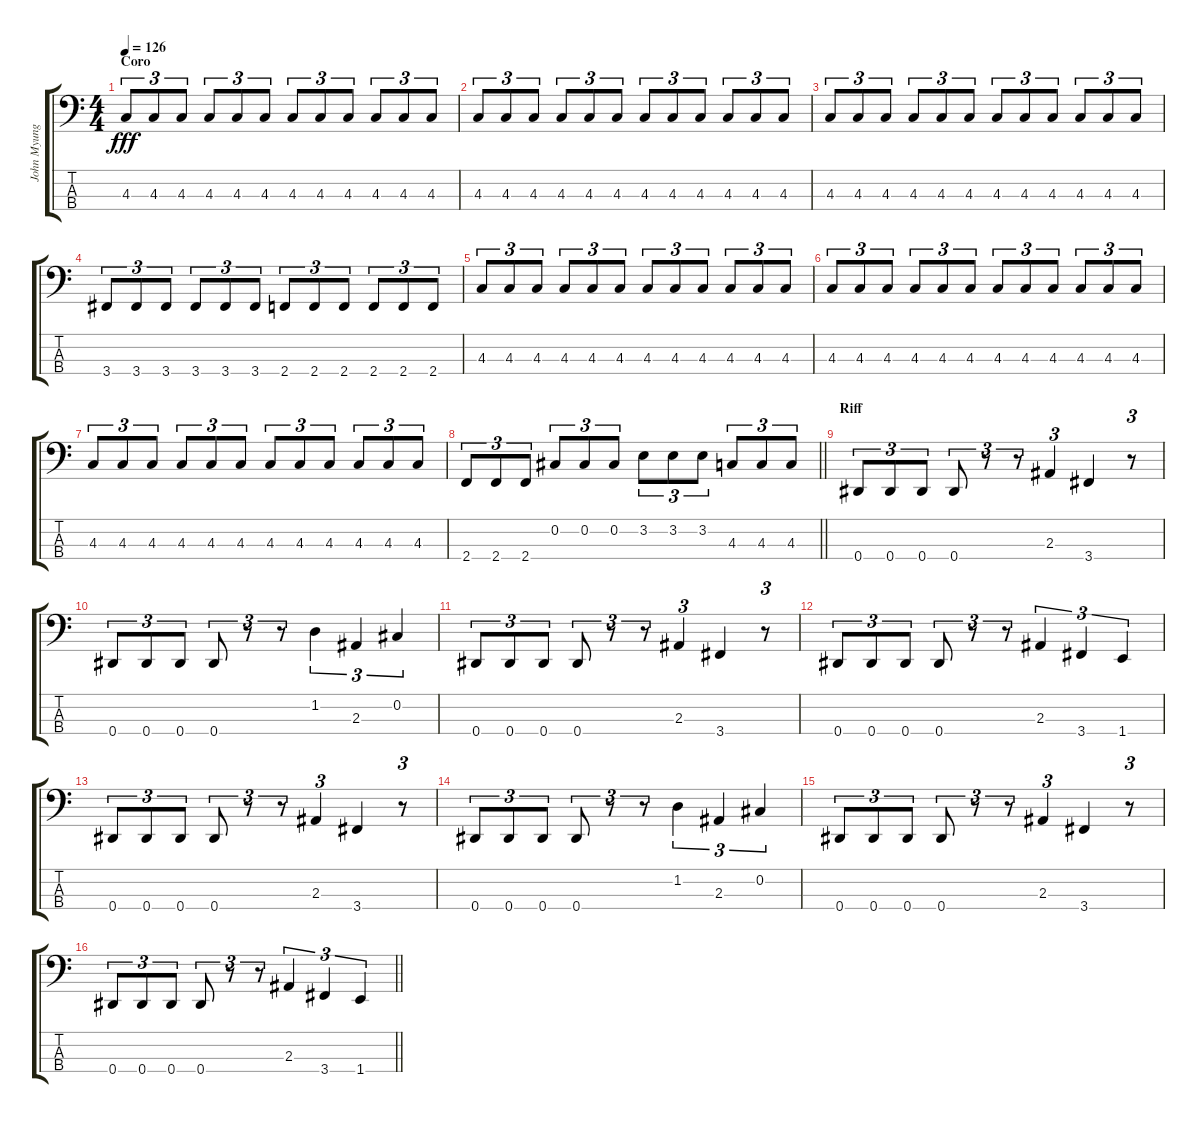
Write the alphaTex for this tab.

\track ("John Myung (4 Strings Alternative)" "John Myung") {mute instrument electricbassfinger}
\staff {score tabs}
\tuning (Gb2 Db2 Ab1 Eb1) {hide}
\ts (4 4)
\section ("" "Coro")
\tempo 126
\clef f4
\ks c
4.3.8{tu (3 2) dy fff} 4.3.8{tu (3 2)} 4.3.8{tu (3 2)} 4.3.8{tu (3 2)} 4.3.8{tu (3 2)} 4.3.8{tu (3 2)} 4.3.8{tu (3 2)} 4.3.8{tu (3 2)} 4.3.8{tu (3 2)} 4.3.8{tu (3 2)} 4.3.8{tu (3 2)} 4.3.8{tu (3 2)} |
4.3.8{tu (3 2)} 4.3.8{tu (3 2)} 4.3.8{tu (3 2)} 4.3.8{tu (3 2)} 4.3.8{tu (3 2)} 4.3.8{tu (3 2)} 4.3.8{tu (3 2)} 4.3.8{tu (3 2)} 4.3.8{tu (3 2)} 4.3.8{tu (3 2)} 4.3.8{tu (3 2)} 4.3.8{tu (3 2)} |
4.3.8{tu (3 2)} 4.3.8{tu (3 2)} 4.3.8{tu (3 2)} 4.3.8{tu (3 2)} 4.3.8{tu (3 2)} 4.3.8{tu (3 2)} 4.3.8{tu (3 2)} 4.3.8{tu (3 2)} 4.3.8{tu (3 2)} 4.3.8{tu (3 2)} 4.3.8{tu (3 2)} 4.3.8{tu (3 2)} |
3.4.8{tu (3 2)} 3.4.8{tu (3 2)} 3.4.8{tu (3 2)} 3.4.8{tu (3 2)} 3.4.8{tu (3 2)} 3.4.8{tu (3 2)} 2.4.8{tu (3 2)} 2.4.8{tu (3 2)} 2.4.8{tu (3 2)} 2.4.8{tu (3 2)} 2.4.8{tu (3 2)} 2.4.8{tu (3 2)} |
4.3.8{tu (3 2)} 4.3.8{tu (3 2)} 4.3.8{tu (3 2)} 4.3.8{tu (3 2)} 4.3.8{tu (3 2)} 4.3.8{tu (3 2)} 4.3.8{tu (3 2)} 4.3.8{tu (3 2)} 4.3.8{tu (3 2)} 4.3.8{tu (3 2)} 4.3.8{tu (3 2)} 4.3.8{tu (3 2)} |
4.3.8{tu (3 2)} 4.3.8{tu (3 2)} 4.3.8{tu (3 2)} 4.3.8{tu (3 2)} 4.3.8{tu (3 2)} 4.3.8{tu (3 2)} 4.3.8{tu (3 2)} 4.3.8{tu (3 2)} 4.3.8{tu (3 2)} 4.3.8{tu (3 2)} 4.3.8{tu (3 2)} 4.3.8{tu (3 2)} |
4.3.8{tu (3 2)} 4.3.8{tu (3 2)} 4.3.8{tu (3 2)} 4.3.8{tu (3 2)} 4.3.8{tu (3 2)} 4.3.8{tu (3 2)} 4.3.8{tu (3 2)} 4.3.8{tu (3 2)} 4.3.8{tu (3 2)} 4.3.8{tu (3 2)} 4.3.8{tu (3 2)} 4.3.8{tu (3 2)} |
\barLineRight lightlight
2.4.8{tu (3 2)} 2.4.8{tu (3 2)} 2.4.8{tu (3 2)} 0.2.8{tu (3 2)} 0.2.8{tu (3 2)} 0.2.8{tu (3 2)} 3.2.8{tu (3 2)} 3.2.8{tu (3 2)} 3.2.8{tu (3 2)} 4.3.8{tu (3 2)} 4.3.8{tu (3 2)} 4.3.8{tu (3 2)} |
\section ("" "Riff")
0.4.8{tu (3 2)} 0.4.8{tu (3 2)} 0.4.8{tu (3 2)} 0.4.8{tu (3 2)} r.8{tu (3 2)} r.8{tu (3 2)} 2.3.4{tu (3 2)} 3.4.4 r.8{tu (3 2)} |
0.4.8{tu (3 2)} 0.4.8{tu (3 2)} 0.4.8{tu (3 2)} 0.4.8{tu (3 2)} r.8{tu (3 2)} r.8{tu (3 2)} 1.2.4{tu (3 2)} 2.3.4{tu (3 2)} 0.2.4{tu (3 2)} |
0.4.8{tu (3 2)} 0.4.8{tu (3 2)} 0.4.8{tu (3 2)} 0.4.8{tu (3 2)} r.8{tu (3 2)} r.8{tu (3 2)} 2.3.4{tu (3 2)} 3.4.4 r.8{tu (3 2)} |
0.4.8{tu (3 2)} 0.4.8{tu (3 2)} 0.4.8{tu (3 2)} 0.4.8{tu (3 2)} r.8{tu (3 2)} r.8{tu (3 2)} 2.3.4{tu (3 2)} 3.4.4{tu (3 2)} 1.4.4{tu (3 2)} |
0.4.8{tu (3 2)} 0.4.8{tu (3 2)} 0.4.8{tu (3 2)} 0.4.8{tu (3 2)} r.8{tu (3 2)} r.8{tu (3 2)} 2.3.4{tu (3 2)} 3.4.4 r.8{tu (3 2)} |
0.4.8{tu (3 2)} 0.4.8{tu (3 2)} 0.4.8{tu (3 2)} 0.4.8{tu (3 2)} r.8{tu (3 2)} r.8{tu (3 2)} 1.2.4{tu (3 2)} 2.3.4{tu (3 2)} 0.2.4{tu (3 2)} |
0.4.8{tu (3 2)} 0.4.8{tu (3 2)} 0.4.8{tu (3 2)} 0.4.8{tu (3 2)} r.8{tu (3 2)} r.8{tu (3 2)} 2.3.4{tu (3 2)} 3.4.4 r.8{tu (3 2)} |
\barLineRight lightlight
0.4.8{tu (3 2)} 0.4.8{tu (3 2)} 0.4.8{tu (3 2)} 0.4.8{tu (3 2)} r.8{tu (3 2)} r.8{tu (3 2)} 2.3.4{tu (3 2)} 3.4.4{tu (3 2)} 1.4.4{tu (3 2)}
